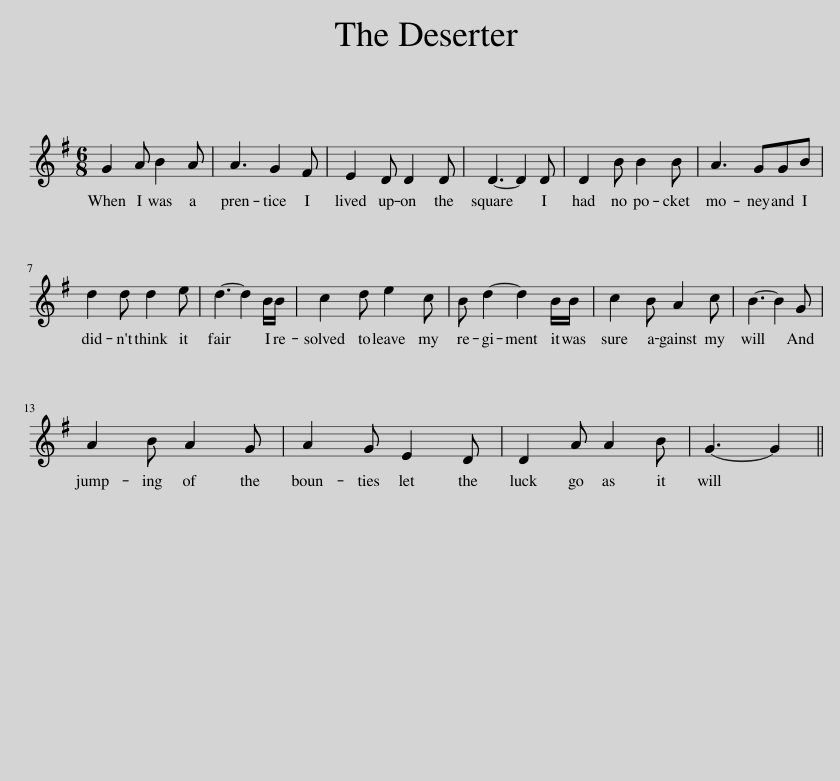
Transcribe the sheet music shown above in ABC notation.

X:1
L:1/8
M:6/8
I:linebreak $
K:G
V:1 treble
V:1
 G2 A B2 A | A3 G2 F | E2 D D2 D | D3- D2 D | D2 B B2 B | %5
 A3 GGB |$ d2 d d2 e | d3- d2 B/B/ | c2 d e2 c | B d2- d2 B/B/ | %10
 c2 B A2 c | B3- B2 G |$ A2 B A2 G | A2 G E2 D | D2 A A2 B | %15
 G3- G2 || %16
